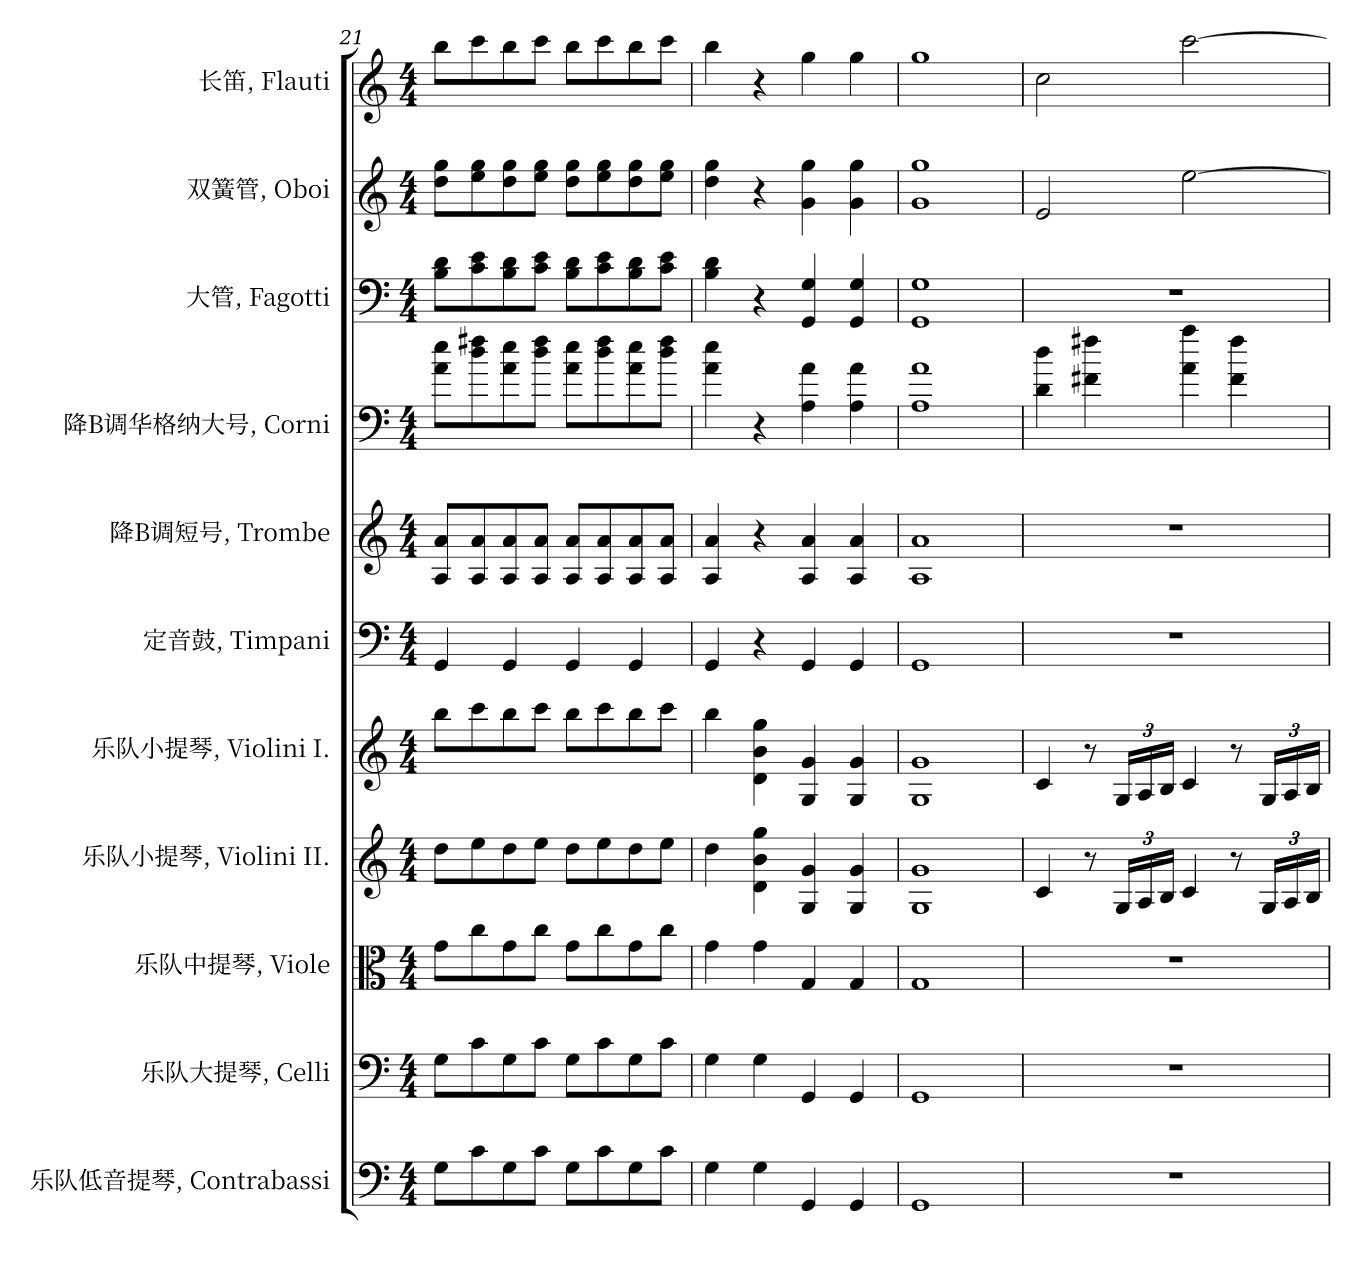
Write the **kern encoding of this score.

**kern	**kern	**kern	**kern	**kern	**kern	**kern	**kern	**kern	**kern	**kern
*part11	*part10	*part9	*part8	*part7	*part6	*part5	*part4	*part3	*part2	*part1
*staff11	*staff10	*staff9	*staff8	*staff7	*staff6	*staff5	*staff4	*staff3	*staff2	*staff1
*I"乐队低音提琴, Contrabassi	*I"乐队大提琴, Celli	*I"乐队中提琴, Viole	*I"乐队小提琴, Violini II.	*I"乐队小提琴, Violini I.	*I"定音鼓, Timpani	*I"降B调短号, Trombe	*I"降B调华格纳大号, Corni	*I"大管, Fagotti	*I"双簧管, Oboi	*I"长笛, Flauti
*I'Cbs.	*	*	*	*	*I'Timp.	*	*	*	*I'Ob.	*I'Fl.
!!LO:PB:g=z
*clefF4	*clefF4	*clefC3	*clefG2	*clefG2	*clefF4	*clefG2	*clefF4	*clefF4	*clefG2	*clefG2
*ITrd7c12	*	*	*	*	*	*ITrd1c2	*ITrd1c2	*	*	*
*k[]	*k[]	*k[]	*k[]	*k[]	*k[]	*k[b-e-]	*k[b-e-]	*k[]	*k[]	*k[]
*M4/4	*M4/4	*M4/4	*M4/4	*M4/4	*M4/4	*M4/4	*M4/4	*M4/4	*M4/4	*M4/4
=21	=21	=21	=21	=21	=21	=21	=21	=21	=21	=21
8GG\L	8G\L	8g\L	8dd\L	8bb\L	4GG/	8G/ 8g/L	8g\ 8dd\L	8B\ 8d\L	8dd\ 8gg\L	8bb\L
8C\	8c\	8cc\	8ee\	8ccc\	.	8G/ 8g/	8cc\ 8een\	8c\ 8e\	8ee\ 8gg\	8ccc\
8GG\	8G\	8g\	8dd\	8bb\	4GG/	8G/ 8g/	8g\ 8dd\	8B\ 8d\	8dd\ 8gg\	8bb\
8C\J	8c\J	8cc\J	8ee\J	8ccc\J	.	8G/ 8g/J	8cc\ 8ee\J	8c\ 8e\J	8ee\ 8gg\J	8ccc\J
8GG\L	8G\L	8g\L	8dd\L	8bb\L	4GG/	8G/ 8g/L	8g\ 8dd\L	8B\ 8d\L	8dd\ 8gg\L	8bb\L
8C\	8c\	8cc\	8ee\	8ccc\	.	8G/ 8g/	8cc\ 8ee\	8c\ 8e\	8ee\ 8gg\	8ccc\
8GG\	8G\	8g\	8dd\	8bb\	4GG/	8G/ 8g/	8g\ 8dd\	8B\ 8d\	8dd\ 8gg\	8bb\
8C\J	8c\J	8cc\J	8ee\J	8ccc\J	.	8G/ 8g/J	8cc\ 8ee\J	8c\ 8e\J	8ee\ 8gg\J	8ccc\J
=22	=22	=22	=22	=22	=22	=22	=22	=22	=22	=22
4GG\	4G\	4g\	4dd\	4bb\	4GG/	4G/ 4g/	4g\ 4dd\	4B\ 4d\	4dd\ 4gg\	4bb\
4GG\	4G\	4g\	4d\ 4b\ 4gg\	4d\ 4b\ 4gg\	4r	4r	4r	4r	4r	4r
4GGG/	4GG/	4G/	4G/ 4g/	4G/ 4g/	4GG/	4G/ 4g/	4G\ 4g\	4GG/ 4G/	4g\ 4gg\	4gg\
4GGG/	4GG/	4G/	4G/ 4g/	4G/ 4g/	4GG/	4G/ 4g/	4G\ 4g\	4GG/ 4G/	4g\ 4gg\	4gg\
=23	=23	=23	=23	=23	=23	=23	=23	=23	=23	=23
1GGG	1GG	1G	1G 1g	1G 1g	1GG	1G 1g	1G 1g	1GG 1G	1g 1gg	1gg
=24	=24	=24	=24	=24	=24	=24	=24	=24	=24	=24
1r	1r	1r	4c/	4c/	1r	1r	4c\ 4cc\	1r	2e/	2cc\
.	.	.	8r	8r	.	.	4en\ 4een\	.	.	.
*	*	*	*Xbrackettup	*Xbrackettup	*	*	*	*	*	*
.	.	.	24G/LL	24G/LL	.	.	.	.	.	.
.	.	.	24A/	24A/	.	.	.	.	.	.
.	.	.	24B/JJ	24B/JJ	.	.	.	.	.	.
.	.	.	4c/	4c/	.	.	4g\ 4gg\	.	[2ee\	[2ccc\
.	.	.	8r	8r	.	.	4e\ 4ee\	.	.	.
.	.	.	24G/LL	24G/LL	.	.	.	.	.	.
.	.	.	24A/	24A/	.	.	.	.	.	.
.	.	.	24B/JJ	24B/JJ	.	.	.	.	.	.
=	=	=	=	=	=	=	=	=	=	=
*-	*-	*-	*-	*-	*-	*-	*-	*-	*-	*-
